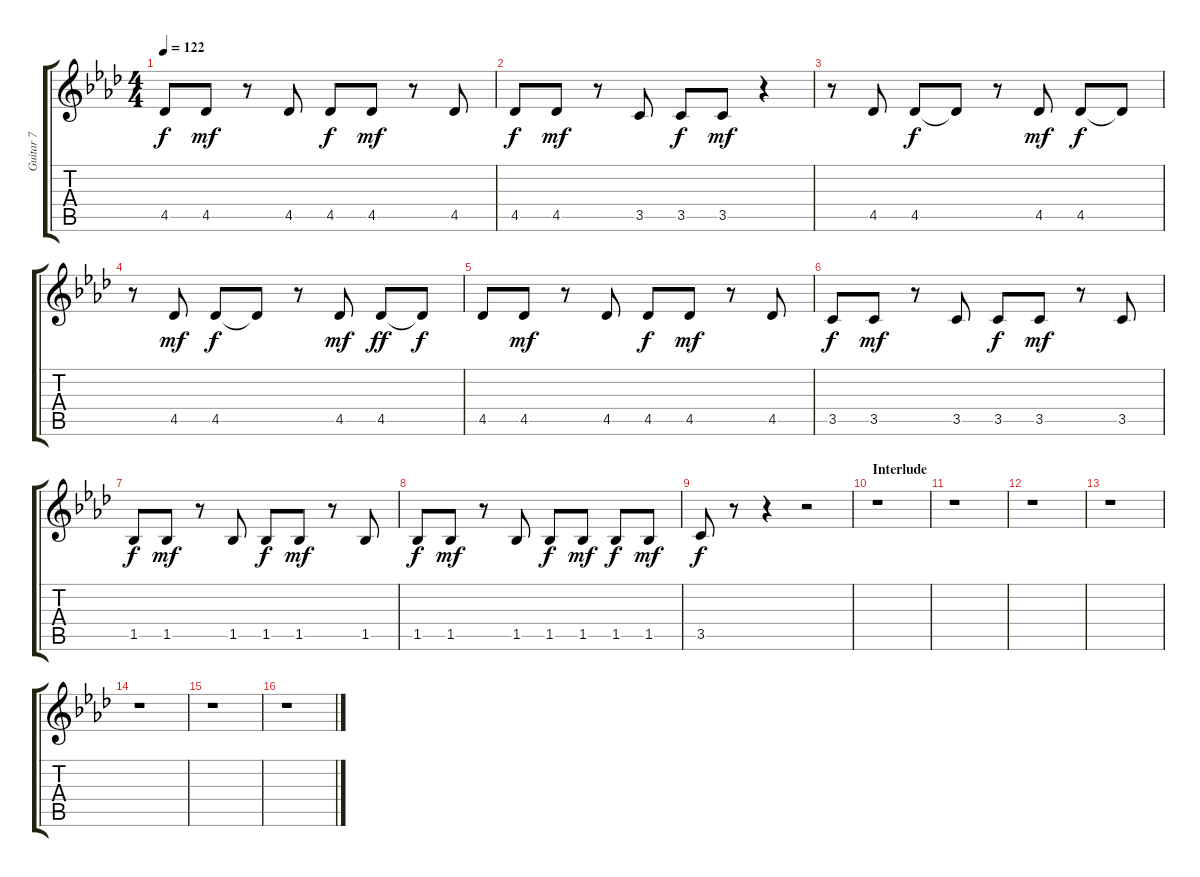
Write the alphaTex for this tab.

\track ("Guitar 7" "Guitar 7") {instrument electricguitarmuted}
\staff {score tabs}
\tuning (E4 B3 G3 D3 A2 E2) {hide}
\ts (4 4)
\tempo 122
\clef g2
\ks ab
4.5.8{dy f} 4.5.8{dy mf} r.8 4.5.8 4.5.8{dy f} 4.5.8{dy mf} r.8 4.5.8 |
4.5.8{dy f} 4.5.8{dy mf} r.8 3.5.8 3.5.8{dy f} 3.5.8{dy mf} r.4 |
r.8 4.5.8 4.5.8{dy f} 4.5{t}.8 r.8 4.5.8{dy mf} 4.5.8{dy f} 4.5{t}.8 |
r.8 4.5.8{dy mf} 4.5.8{dy f} 4.5{t}.8 r.8 4.5.8{dy mf} 4.5.8{dy ff} 4.5{t}.8{dy f} |
4.5.8 4.5.8{dy mf} r.8 4.5.8 4.5.8{dy f} 4.5.8{dy mf} r.8 4.5.8 |
3.5.8{dy f} 3.5.8{dy mf} r.8 3.5.8 3.5.8{dy f} 3.5.8{dy mf} r.8 3.5.8 |
1.5.8{dy f} 1.5.8{dy mf} r.8 1.5.8 1.5.8{dy f} 1.5.8{dy mf} r.8 1.5.8 |
1.5.8{dy f} 1.5.8{dy mf} r.8 1.5.8 1.5.8{dy f} 1.5.8{dy mf} 1.5.8{dy f} 1.5.8{dy mf} |
3.5.8{dy f} r.8 r.4 r.2 |
\section ("" "Interlude")
r.1 |
r.1 |
r.1 |
r.1 |
r.1 |
r.1 |
r.1
